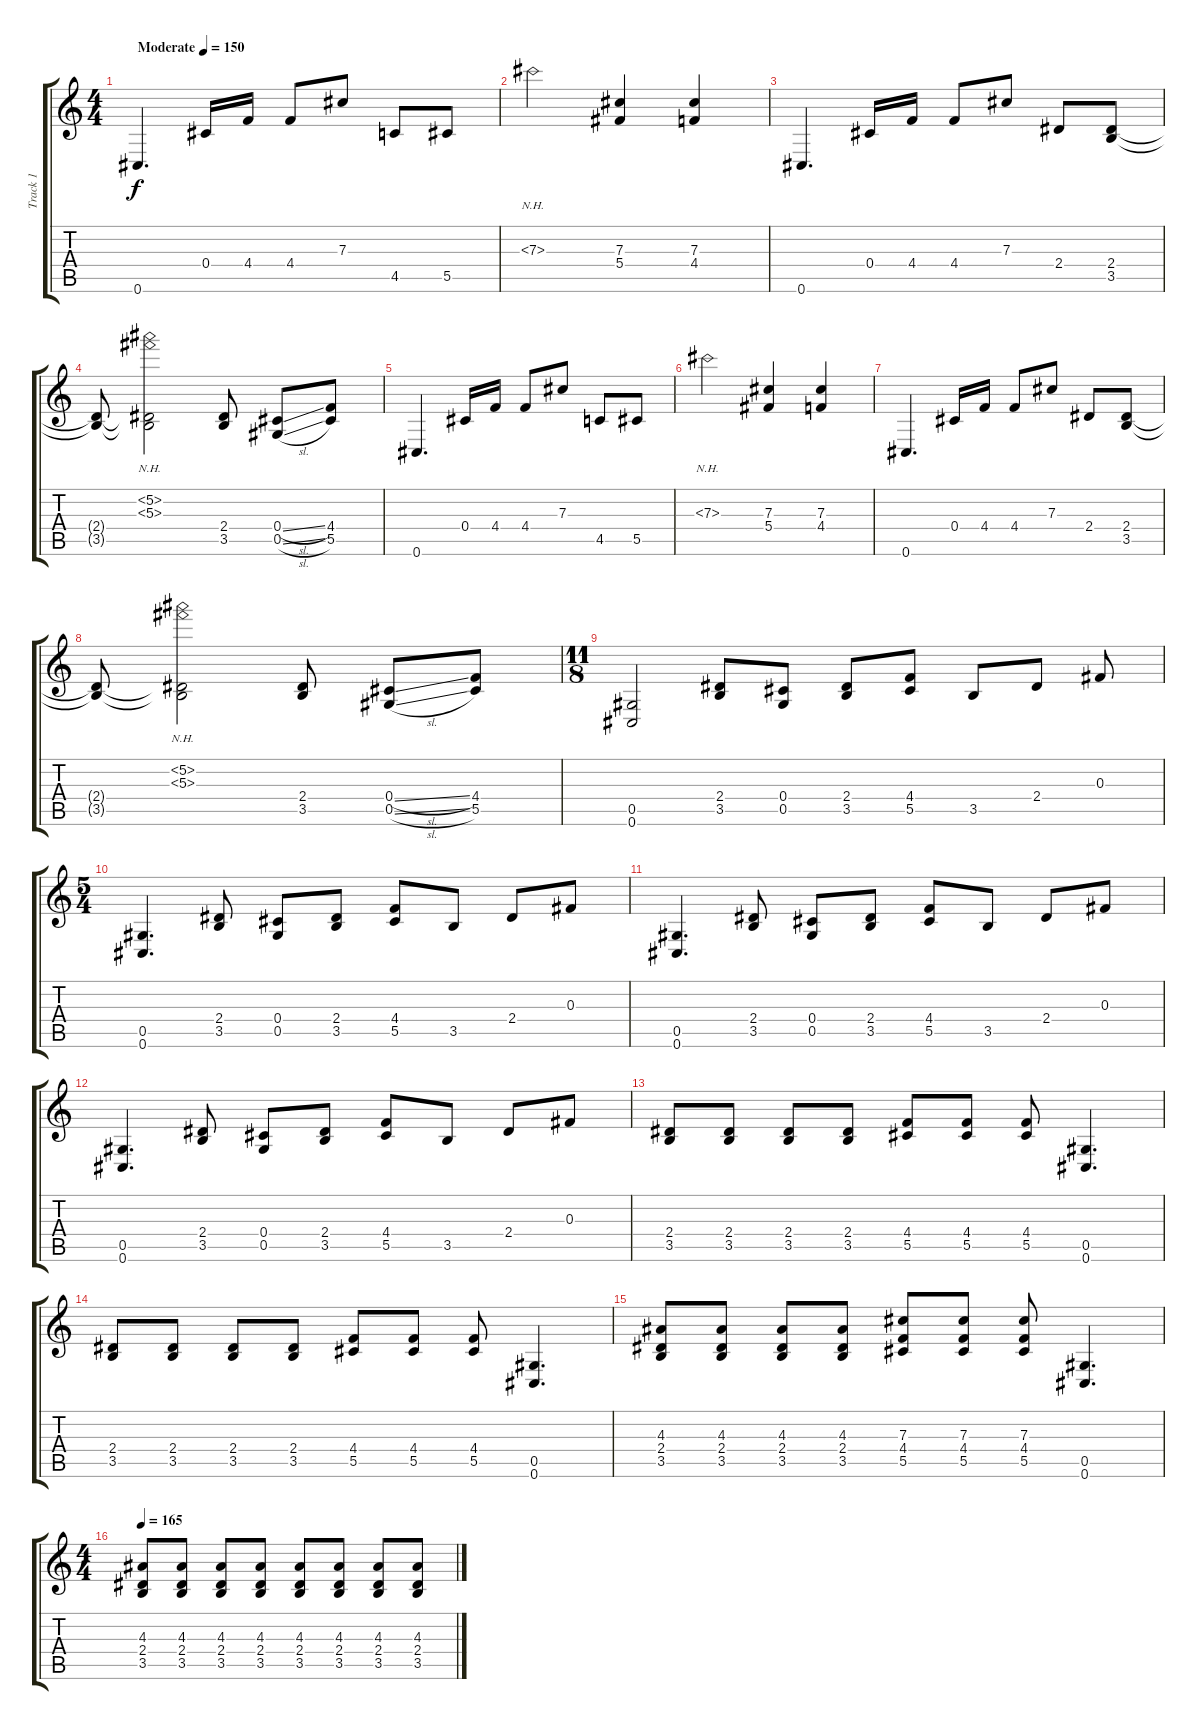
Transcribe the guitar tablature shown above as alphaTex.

\track ("Track 1" "Track 1") {instrument overdrivenguitar}
\staff {score tabs}
\tuning (Eb4 Bb3 Gb3 Db3 Ab2 Db2) {hide}
\ts (4 4)
\tempo (150 "Moderate")
\clef g2
\ks c
0.6.4{d dy f volume 16 instrument electricguitarclean} 0.4.16 4.4.16 4.4.8 7.3.8 4.5.8 5.5.8 |
7.3{nh}.2 (7.3 5.4).4 (7.3 4.4).4 |
0.6.4{d} 0.4.16 4.4.16 4.4.8 7.3.8 2.4.8 (2.4 3.5).8 |
(2.4{t} 3.5{t}).8 (5.2{nh} 5.3{nh} 2.4{t} 3.5{t}).2 (2.4 3.5).8 (0.4{sl} 0.5{sl}).8 (4.4 5.5).8 |
0.6.4{d} 0.4.16 4.4.16 4.4.8 7.3.8 4.5.8 5.5.8 |
7.3{nh}.2 (7.3 5.4).4 (7.3 4.4).4 |
0.6.4{d} 0.4.16 4.4.16 4.4.8 7.3.8 2.4.8 (2.4 3.5).8 |
(2.4{t} 3.5{t}).8 (5.2{nh} 5.3{nh} 2.4{t} 3.5{t}).2 (2.4 3.5).8 (0.4{sl} 0.5{sl}).8 (4.4 5.5).8 |
\ts (11 8)
(0.5 0.6).2 (2.4 3.5).8 (0.4 0.5).8 (2.4 3.5).8 (4.4 5.5).8 3.5.8 2.4.8 0.3.8 |
\ts (5 4)
(0.5 0.6).4{d} (2.4 3.5).8 (0.4 0.5).8 (2.4 3.5).8 (4.4 5.5).8 3.5.8 2.4.8 0.3.8 |
(0.5 0.6).4{d} (2.4 3.5).8 (0.4 0.5).8 (2.4 3.5).8 (4.4 5.5).8 3.5.8 2.4.8 0.3.8 |
(0.5 0.6).4{d} (2.4 3.5).8 (0.4 0.5).8 (2.4 3.5).8 (4.4 5.5).8 3.5.8 2.4.8 0.3.8 |
(2.4 3.5).8{volume 13 instrument overdrivenguitar} (2.4 3.5).8 (2.4 3.5).8 (2.4 3.5).8 (4.4 5.5).8 (4.4 5.5).8 (4.4 5.5).8 (0.5 0.6).4{d} |
(2.4 3.5).8 (2.4 3.5).8 (2.4 3.5).8 (2.4 3.5).8 (4.4 5.5).8 (4.4 5.5).8 (4.4 5.5).8 (0.5 0.6).4{d} |
(4.3 2.4 3.5).8 (4.3 2.4 3.5).8 (4.3 2.4 3.5).8 (4.3 2.4 3.5).8 (7.3 4.4 5.5).8 (7.3 4.4 5.5).8 (7.3 4.4 5.5).8 (0.5 0.6).4{d} |
\ts (4 4)
\tempo 165
(4.3 2.4 3.5).8 (4.3 2.4 3.5).8 (4.3 2.4 3.5).8 (4.3 2.4 3.5).8 (4.3 2.4 3.5).8 (4.3 2.4 3.5).8 (4.3 2.4 3.5).8 (4.3 2.4 3.5).8
